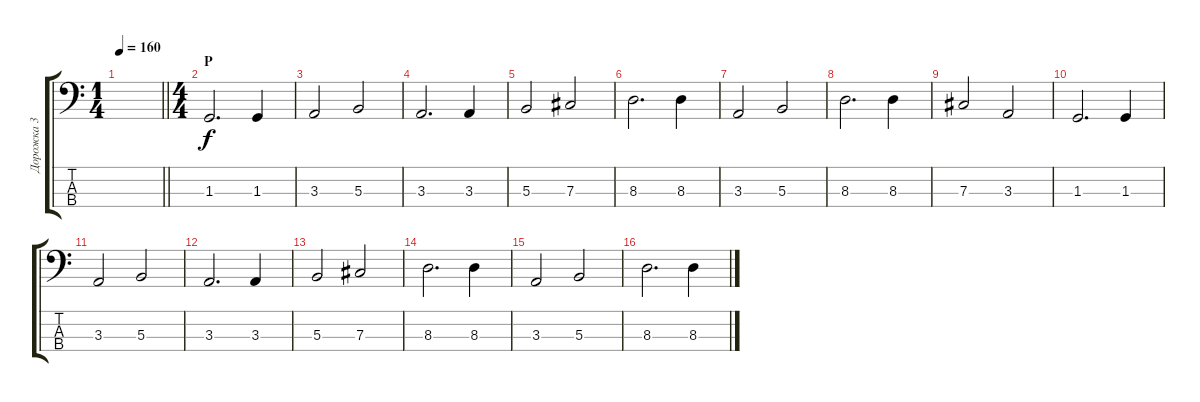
\track ("Дорожка 3" "Дорожка 3") {instrument electricbassfinger}
\staff {score tabs}
\tuning (E2 B1 Gb1 B0) {hide}
\ts (1 4)
\tempo 160
\clef f4
\barLineRight lightlight
\ks c
|
\ts (4 4)
\section ("" "P")
1.3.2{d} 1.3.4 |
3.3.2 5.3.2 |
3.3.2{d} 3.3.4 |
5.3.2 7.3.2 |
8.3.2{d} 8.3.4 |
3.3.2 5.3.2 |
8.3.2{d} 8.3.4 |
7.3.2 3.3.2 |
1.3.2{d} 1.3.4 |
3.3.2 5.3.2 |
3.3.2{d} 3.3.4 |
5.3.2 7.3.2 |
8.3.2{d} 8.3.4 |
3.3.2 5.3.2 |
8.3.2{d} 8.3.4
